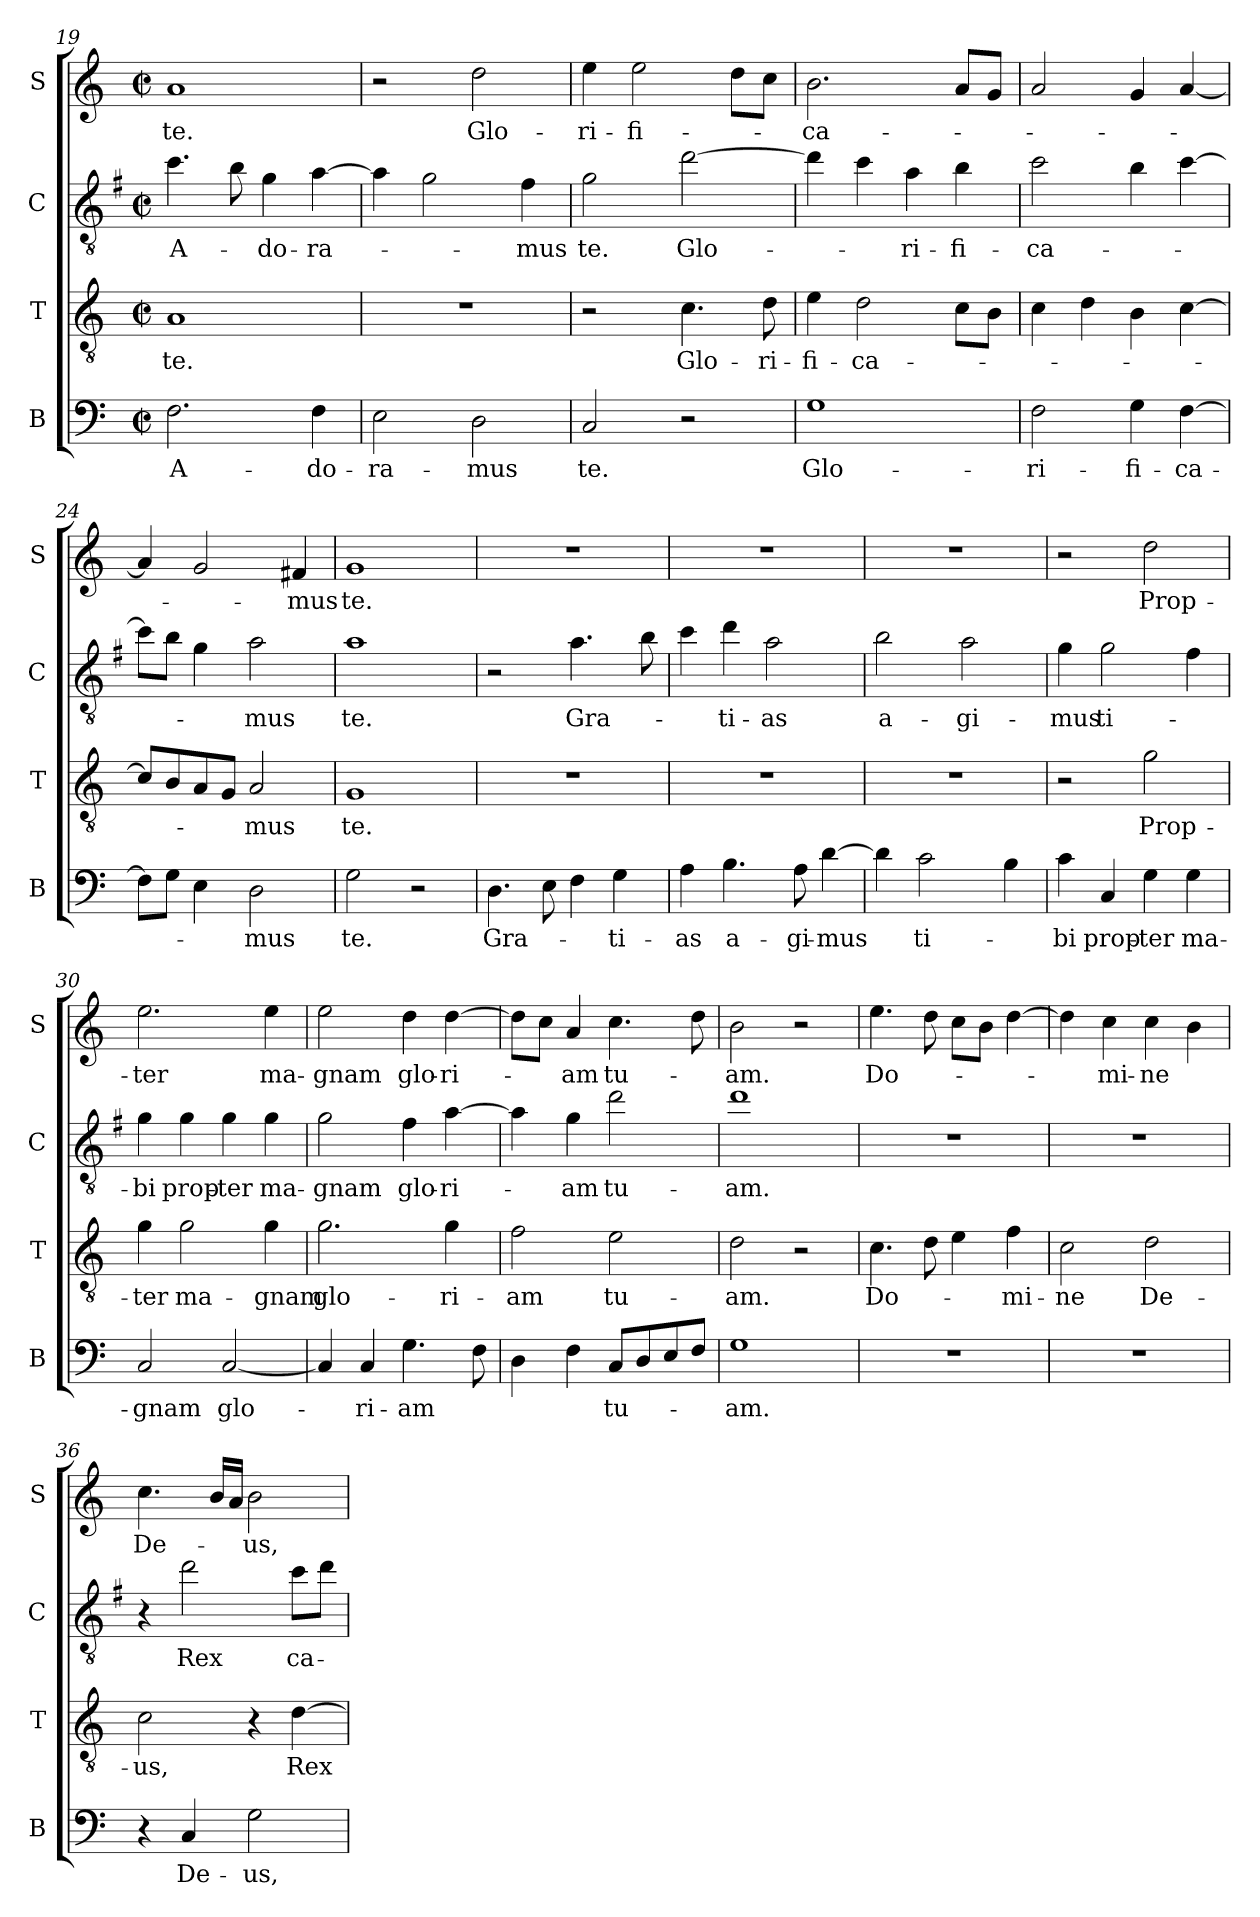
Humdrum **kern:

**kern	**text	**kern	**text	**kern	**text	**kern	**text
*part4	*part4	*part3	*part3	*part2	*part2	*part1	*part1
*staff4	*staff4	*staff3	*staff3	*staff2	*staff2	*staff1	*staff1
*I"B	*	*I"T	*	*I"C	*	*I"S	*
*I'B	*	*I'T	*	*I'C	*	*I'S	*
*clefF4	*	*clefGv2	*	*clefGv2	*	*clefG2	*
*	*	*	*	*ITrd4c7	*	*	*
*k[]	*	*k[]	*	*k[]	*	*k[]	*
*M2/2	*	*M2/2	*	*M2/2	*	*M2/2	*
*met(c|)	*	*met(c|)	*	*met(c|)	*	*met(c|)	*
=19	=19	=19	=19	=19	=19	=19	=19
!	!LO:LY:b	!	!LO:LY:b	!	!LO:LY:b	!	!LO:LY:b
2.F\	A-	1A	te.	4.f\	A-	1a	te.
.	.	.	.	8e\	.	.	.
!	!	!	!	!	!LO:LY:b	!	!
.	.	.	.	4c\	-do-	.	.
!	!LO:LY:b	!	!	!	!LO:LY:b	!	!
4F\	-do-	.	.	[4d\	-ra-	.	.
=20	=20	=20	=20	=20	=20	=20	=20
!	!LO:LY:b	!	!	!	!	!	!
2E\	-ra-	1r	.	4d\]	.	2r	.
.	.	.	.	2c\	.	.	.
!	!LO:LY:b	!	!	!	!	!	!LO:LY:b
2D\	-mus	.	.	.	.	2dd\	Glo-
!	!	!	!	!	!LO:LY:b	!	!
.	.	.	.	4B\	-mus	.	.
!!LO:LB:g=z
=21	=21	=21	=21	=21	=21	=21	=21
!	!LO:LY:b	!	!	!	!LO:LY:b	!	!LO:LY:b
2C/	te.	2r	.	2c\	te.	4ee\	-ri-
!	!	!	!	!	!	!	!LO:LY:b
.	.	.	.	.	.	2ee\	-fi-
!	!	!	!LO:LY:b	!	!LO:LY:b	!	!
2r	.	4.c\	Glo-	[2g\	Glo-	.	.
.	.	.	.	.	.	8dd\L	.
!	!	!	!LO:LY:b	!	!	!	!
.	.	8d\	ri-	.	.	8cc\J	.
=22	=22	=22	=22	=22	=22	=22	=22
!	!LO:LY:b	!	!LO:LY:b	!	!	!	!LO:LY:b
1G	Glo-	4e\	-fi-	4g\]	.	2.b\	-ca-
!	!	!	!LO:LY:b	!	!	!	!
.	.	2d\	-ca-	4f\	.	.	.
!	!	!	!	!	!LO:LY:b	!	!
.	.	.	.	4d\	-ri-	.	.
!	!	!	!	!	!LO:LY:b	!	!
.	.	8c\L	.	4e\	-fi-	8a/L	.
.	.	8B\J	.	.	.	8g/J	.
=23	=23	=23	=23	=23	=23	=23	=23
!	!LO:LY:b	!	!	!	!LO:LY:b	!	!
2F\	-ri-	4c\	.	2f\	-ca-	2a/	.
.	.	4d\	.	.	.	.	.
!	!LO:LY:b	!	!	!	!	!	!
4G\	-fi-	4B\	.	4e\	.	4g/	.
!	!LO:LY:b	!	!	!	!	!	!
[4F\	-ca-	[4c\	.	[4f\	.	[4a/	.
=24	=24	=24	=24	=24	=24	=24	=24
8F\L]	.	8c/L]	.	8f\L]	.	4a/]	.
8G\J	.	8B/	.	8e\J	.	.	.
4E\	.	8A/	.	4c\	.	2g/	.
.	.	8G/J	.	.	.	.	.
!	!LO:LY:b	!	!LO:LY:b	!	!LO:LY:b	!	!
2D\	-mus	2A/	-mus	2d\	-mus	.	.
!	!	!	!	!	!	!	!LO:LY:b
.	.	.	.	.	.	4f#X/	-mus
=25	=25	=25	=25	=25	=25	=25	=25
!	!LO:LY:b	!	!LO:LY:b	!	!LO:LY:b	!	!LO:LY:b
2G\	te.	1G	te.	1d	te.	1g	te.
2r	.	.	.	.	.	.	.
=26	=26	=26	=26	=26	=26	=26	=26
!	!LO:LY:b	!	!	!	!	!	!
4.D\	Gra-	1r	.	2r	.	1r	.
8E\	.	.	.	.	.	.	.
!	!	!	!	!	!LO:LY:b	!	!
4F\	.	.	.	4.d\	Gra-	.	.
!	!LO:LY:b	!	!	!	!	!	!
4G\	-ti-	.	.	.	.	.	.
.	.	.	.	8e\	.	.	.
!!LO:LB:g=z
=27	=27	=27	=27	=27	=27	=27	=27
!	!LO:LY:b	!	!	!	!	!	!
4A\	-as	1r	.	4f\	.	1r	.
!	!LO:LY:b	!	!	!	!LO:LY:b	!	!
4.B\	a-	.	.	4g\	-ti-	.	.
!	!	!	!	!	!LO:LY:b	!	!
.	.	.	.	2d\	-as	.	.
!	!LO:LY:b	!	!	!	!	!	!
8A\	-gi-	.	.	.	.	.	.
!	!LO:LY:b	!	!	!	!	!	!
[4d\	-mus	.	.	.	.	.	.
=28	=28	=28	=28	=28	=28	=28	=28
!	!	!	!	!	!LO:LY:b	!	!
4d\]	.	1r	.	2e\	a-	1r	.
!	!LO:LY:b	!	!	!	!	!	!
2c\	ti-	.	.	.	.	.	.
!	!	!	!	!	!LO:LY:b	!	!
.	.	.	.	2d\	-gi-	.	.
4B\	.	.	.	.	.	.	.
=29	=29	=29	=29	=29	=29	=29	=29
!	!LO:LY:b	!	!	!	!LO:LY:b	!	!
4c\	-bi	2r	.	4c\	-mus	2r	.
!	!LO:LY:b	!	!	!	!LO:LY:b	!	!
4C/	prop-	.	.	2c\	ti-	.	.
!	!LO:LY:b	!	!LO:LY:b	!	!	!	!LO:LY:b
4G\	-ter	2g\	Prop-	.	.	2dd\	Prop-
!	!LO:LY:b	!	!	!	!	!	!
4G\	ma-	.	.	4B\	.	.	.
=30	=30	=30	=30	=30	=30	=30	=30
!	!LO:LY:b	!	!LO:LY:b	!	!LO:LY:b	!	!LO:LY:b
2C/	-gnam	4g\	-ter	4c\	-bi	2.ee\	-ter
!	!	!	!LO:LY:b	!	!LO:LY:b	!	!
.	.	2g\	ma-	4c\	prop-	.	.
!	!LO:LY:b	!	!	!	!LO:LY:b	!	!
[2C/	glo-	.	.	4c\	-ter	.	.
!	!	!	!LO:LY:b	!	!LO:LY:b	!	!LO:LY:b
.	.	4g\	-gnam	4c\	ma-	4ee\	ma-
=31	=31	=31	=31	=31	=31	=31	=31
!	!	!	!LO:LY:b	!	!LO:LY:b	!	!LO:LY:b
4C/]	.	2.g\	glo-	2c\	gnam	2ee\	-gnam
!	!LO:LY:b	!	!	!	!	!	!
4C/	-ri-	.	.	.	.	.	.
!	!LO:LY:b	!	!	!	!LO:LY:b	!	!LO:LY:b
4.G\	-am	.	.	4B\	glo-	4dd\	glo-
!	!	!	!LO:LY:b	!	!LO:LY:b	!	!LO:LY:b
.	.	4g\	-ri-	[4d\	-ri-	[4dd\	-ri-
8F\	.	.	.	.	.	.	.
!!LO:PB:g=z
=32	=32	=32	=32	=32	=32	=32	=32
!	!	!	!LO:LY:b	!	!	!	!
4D\	.	2f\	-am	4d\]	.	8dd\L]	.
.	.	.	.	.	.	8cc\J	.
!	!	!	!	!	!LO:LY:b	!	!LO:LY:b
4F\	.	.	.	4c\	-am	4a/	-am
!	!LO:LY:b	!	!LO:LY:b	!	!LO:LY:b	!	!LO:LY:b
8C/L	tu-	2e\	tu-	2g\	tu-	4.cc\	tu-
8D/	.	.	.	.	.	.	.
8E/	.	.	.	.	.	.	.
8F/J	.	.	.	.	.	8dd\	.
=33	=33	=33	=33	=33	=33	=33	=33
!	!LO:LY:b	!	!LO:LY:b	!	!LO:LY:b	!	!LO:LY:b
1G	-am.	2d\	-am.	1g	-am.	2b\	-am.
.	.	2r	.	.	.	2r	.
=34	=34	=34	=34	=34	=34	=34	=34
!	!	!	!LO:LY:b	!	!	!	!LO:LY:b
1r	.	4.c\	Do-	1r	.	4.ee\	Do-
.	.	8d\	.	.	.	8dd\	.
.	.	4e\	.	.	.	8cc\L	.
.	.	.	.	.	.	8b\J	.
!	!	!	!LO:LY:b	!	!	!	!
.	.	4f\	-mi-	.	.	[4dd\	.
=35	=35	=35	=35	=35	=35	=35	=35
!	!	!	!LO:LY:b	!	!	!	!
1r	.	2c\	-ne	1r	.	4dd\]	.
!	!	!	!	!	!	!	!LO:LY:b
.	.	.	.	.	.	4cc\	-mi-
!	!	!	!LO:LY:b	!	!	!	!LO:LY:b
.	.	2d\	De-	.	.	4cc\	-ne
.	.	.	.	.	.	4b\	.
=36	=36	=36	=36	=36	=36	=36	=36
!	!	!	!LO:LY:b	!	!	!	!LO:LY:b
4r	.	2c\	-us,	4r	.	4.cc\	De-
!	!LO:LY:b	!	!	!	!LO:LY:b	!	!
4C/	De-	.	.	2g\	Rex	.	.
.	.	.	.	.	.	16b/LL	.
.	.	.	.	.	.	16a/JJ	.
!	!LO:LY:b	!	!	!	!	!	!LO:LY:b
2G\	-us,	4r	.	.	.	2b\	-us,
!	!	!	!LO:LY:b	!	!LO:LY:b	!	!
.	.	[4d\	Rex	8f\L	ca-	.	.
.	.	.	.	8g\J	.	.	.
=	=	=	=	=	=	=	=
*-	*-	*-	*-	*-	*-	*-	*-
